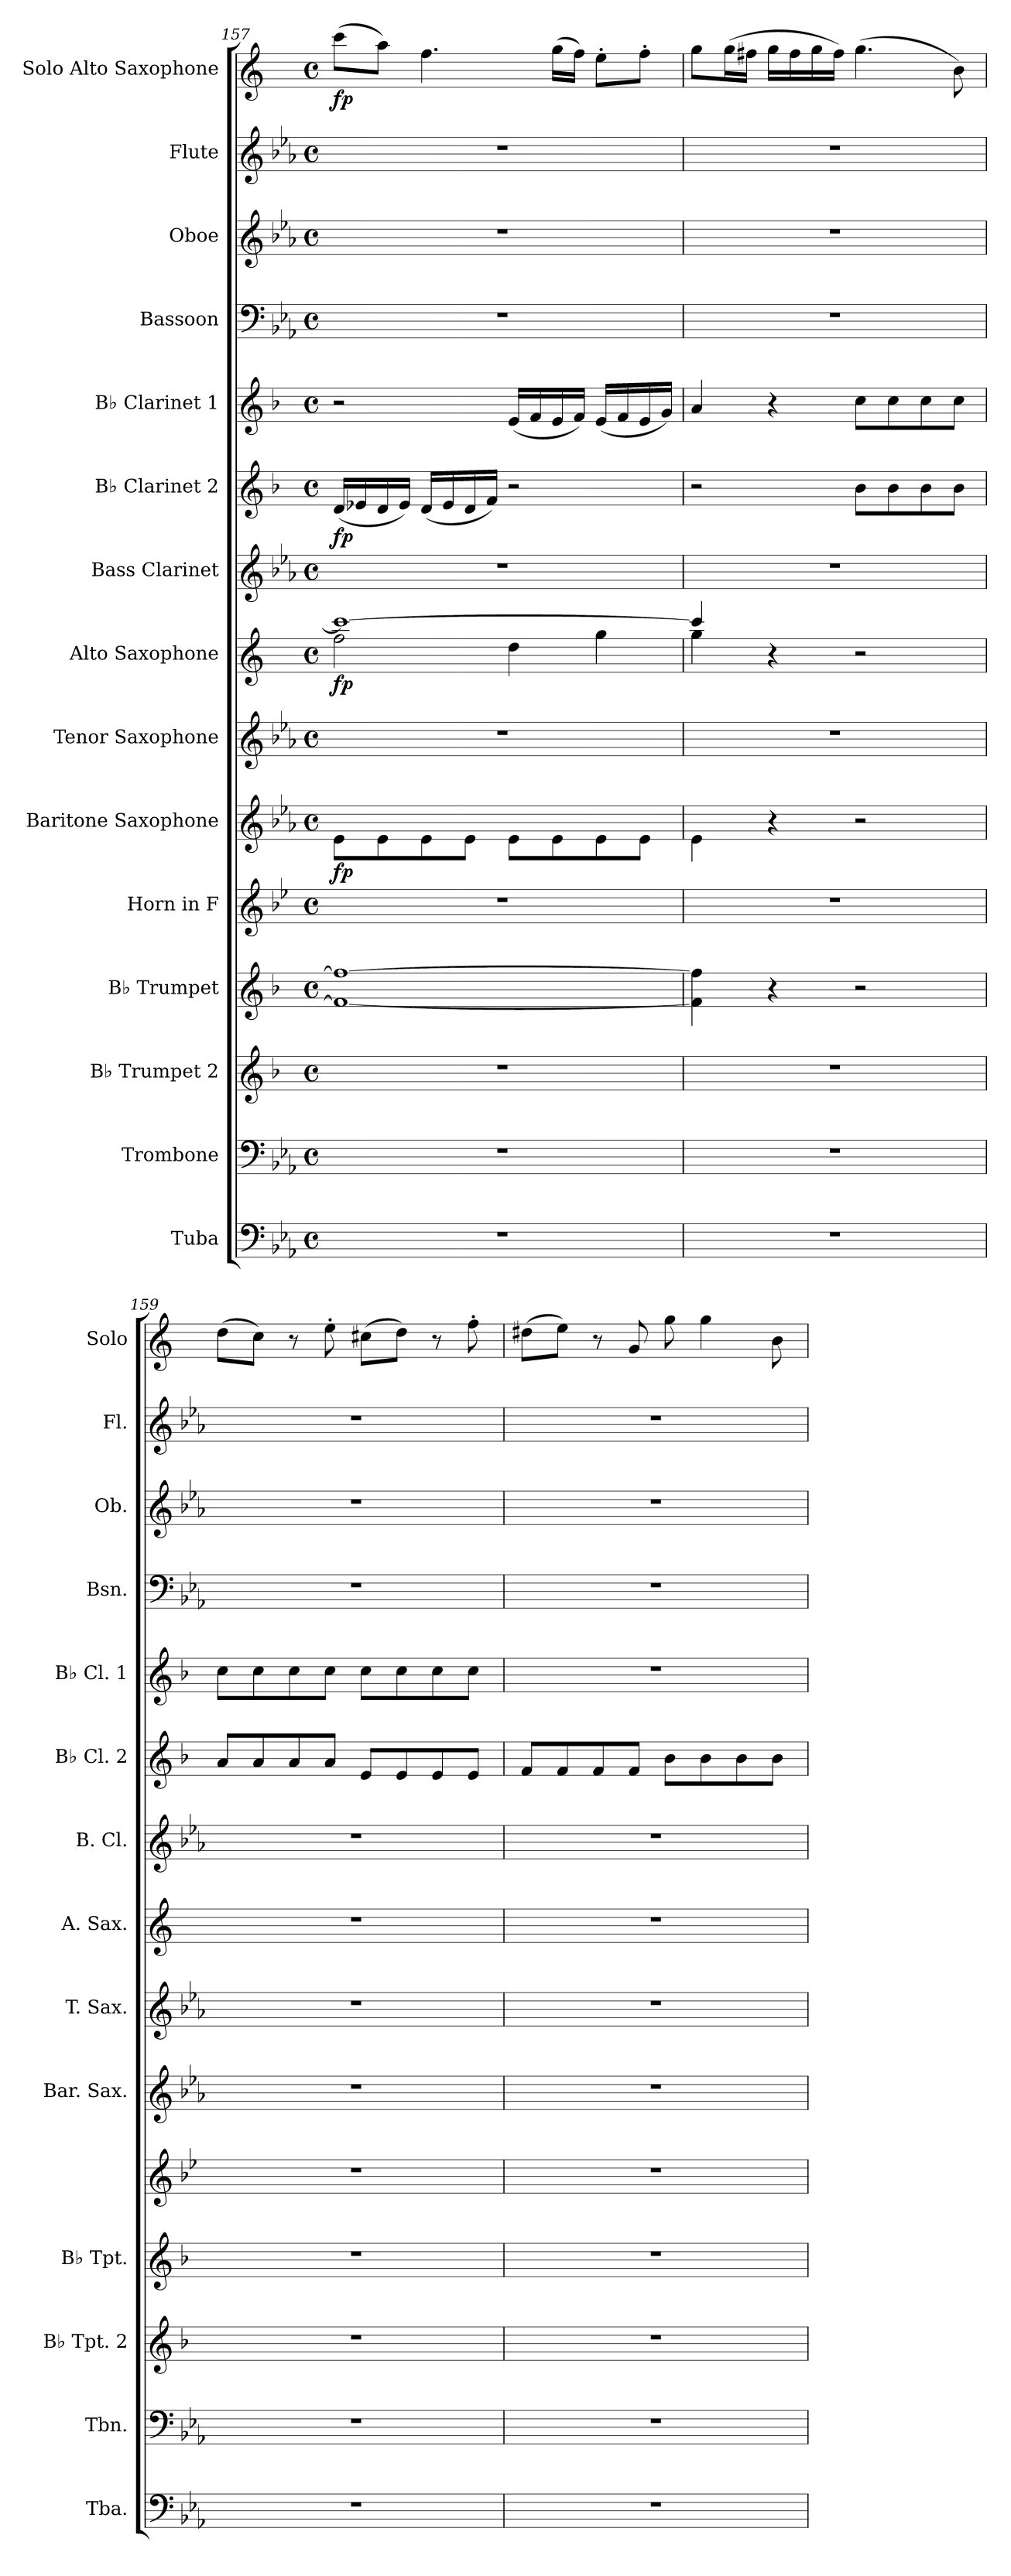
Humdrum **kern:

**kern	**kern	**kern	**kern	**kern	**kern	**dynam	**kern	**kern	**dynam	**kern	**kern	**dynam	**kern	**kern	**kern	**kern	**kern	**dynam
*part15	*part14	*part13	*part12	*part11	*part10	*part10	*part9	*part8	*part8	*part7	*part6	*part6	*part5	*part4	*part3	*part2	*part1	*part1
*staff15	*staff14	*staff13	*staff12	*staff11	*staff10	*staff10	*staff9	*staff8	*staff8	*staff7	*staff6	*staff6	*staff5	*staff4	*staff3	*staff2	*staff1	*staff1
*I"Tuba	*I"Trombone	*I"B♭ Trumpet 2	*I"B♭ Trumpet	*I"Horn in F	*I"Baritone Saxophone	*	*I"Tenor Saxophone	*I"Alto Saxophone	*	*I"Bass Clarinet	*I"B♭ Clarinet 2	*	*I"B♭ Clarinet 1	*I"Bassoon	*I"Oboe	*I"Flute	*I"Solo Alto Saxophone	*
*I'Tba.	*I'Tbn.	*I'B♭ Tpt. 2	*I'B♭ Tpt.	*	*I'Bar. Sax.	*	*I'T. Sax.	*I'A. Sax.	*	*I'B. Cl.	*I'B♭ Cl. 2	*	*I'B♭ Cl. 1	*I'Bsn.	*I'Ob.	*I'Fl.	*I'Solo	*
*clefF4	*clefF4	*clefG2	*clefG2	*clefG2	*clefG2	*	*clefG2	*clefG2	*	*clefG2	*clefG2	*	*clefG2	*clefF4	*clefG2	*clefG2	*clefG2	*
*	*	*ITrd1c2	*ITrd1c2	*ITrd4c7	*ITrd12c21	*	*ITrd8c14	*ITrd5c9	*	*ITrd8c14	*ITrd1c2	*	*ITrd1c2	*	*	*	*ITrd5c9	*
*k[b-e-a-]	*k[b-e-a-]	*k[b-e-a-]	*k[b-e-a-]	*k[b-e-a-]	*k[b-e-a-]	*	*k[b-e-a-]	*k[b-e-a-]	*	*k[b-e-a-]	*k[b-e-a-]	*	*k[b-e-a-]	*k[b-e-a-]	*k[b-e-a-]	*k[b-e-a-]	*k[b-e-a-]	*
*M4/4	*M4/4	*M4/4	*M4/4	*M4/4	*M4/4	*	*M4/4	*M4/4	*	*M4/4	*M4/4	*	*M4/4	*M4/4	*M4/4	*M4/4	*M4/4	*
*met(c)	*met(c)	*met(c)	*met(c)	*met(c)	*met(c)	*	*met(c)	*met(c)	*	*met(c)	*met(c)	*	*met(c)	*met(c)	*met(c)	*met(c)	*met(c)	*
=157	=157	=157	=157	=157	=157	=157	=157	=157	=157	=157	=157	=157	=157	=157	=157	=157	=157	=157
*	*	*	*	*	*	*	*	*^	*	*	*	*	*	*	*	*	*	*
!	!	!	!	!	!	!LO:DY:b	!	!	!	!LO:DY:b	!	!	!LO:DY:b	!	!	!	!	!	!LO:DY:b
1r	1r	1r	1e-_ 1ee-_	1r	8E-\L	fp	1r	1ee-_	2a-\	fp	1r	(<16c/LL	fp	2r	1r	1r	1r	(>8ee-\L	fp
.	.	.	.	.	.	.	.	.	.	.	.	16d-X/	.	.	.	.	.	.	.
.	.	.	.	.	8E-\	.	.	.	.	.	.	16c/	.	.	.	.	.	8cc\J)	.
.	.	.	.	.	.	.	.	.	.	.	.	16d-/JJ)	.	.	.	.	.	.	.
.	.	.	.	.	8E-\	.	.	.	.	.	.	(<16c/LL	.	.	.	.	.	4.a-\	.
.	.	.	.	.	.	.	.	.	.	.	.	16d-/	.	.	.	.	.	.	.
.	.	.	.	.	8E-\J	.	.	.	.	.	.	16c/	.	.	.	.	.	.	.
.	.	.	.	.	.	.	.	.	.	.	.	16e-/JJ)	.	.	.	.	.	.	.
.	.	.	.	.	8E-\L	.	.	.	4f\	.	.	2r	.	(<16d/LL	.	.	.	.	.
.	.	.	.	.	.	.	.	.	.	.	.	.	.	16e-/	.	.	.	.	.
.	.	.	.	.	8E-\	.	.	.	.	.	.	.	.	16d/	.	.	.	(>16b-\LL	.
.	.	.	.	.	.	.	.	.	.	.	.	.	.	16e-/JJ)	.	.	.	16a-\JJ)	.
.	.	.	.	.	8E-\	.	.	.	4b-\	.	.	.	.	(<16d/LL	.	.	.	8g'\L	.
.	.	.	.	.	.	.	.	.	.	.	.	.	.	16e-/	.	.	.	.	.
.	.	.	.	.	8E-\J	.	.	.	.	.	.	.	.	16d/	.	.	.	8a-'\J	.
.	.	.	.	.	.	.	.	.	.	.	.	.	.	16f/JJ)	.	.	.	.	.
=158	=158	=158	=158	=158	=158	=158	=158	=158	=158	=158	=158	=158	=158	=158	=158	=158	=158	=158	=158
1r	1r	1r	4e-\] 4ee-\]	1r	4E-\	.	1r	4ee-/]	4b-\	.	1r	2r	.	4g/	1r	1r	1r	8b-\L	.
.	.	.	.	.	.	.	.	.	.	.	.	.	.	.	.	.	.	(>16b-\L	.
.	.	.	.	.	.	.	.	.	.	.	.	.	.	.	.	.	.	16an\JJ	.
.	.	.	4r	.	4r	.	.	4r	2.ryy	.	.	.	.	4r	.	.	.	16b-\LL	.
.	.	.	.	.	.	.	.	.	.	.	.	.	.	.	.	.	.	16a\	.
.	.	.	.	.	.	.	.	.	.	.	.	.	.	.	.	.	.	16b-\	.
.	.	.	.	.	.	.	.	.	.	.	.	.	.	.	.	.	.	16a\JJ)	.
.	.	.	2r	.	2r	.	.	2r	.	.	.	8a-\L	.	8b-\L	.	.	.	(>4.b-\	.
.	.	.	.	.	.	.	.	.	.	.	.	8a-\	.	8b-\	.	.	.	.	.
.	.	.	.	.	.	.	.	.	.	.	.	8a-\	.	8b-\	.	.	.	.	.
.	.	.	.	.	.	.	.	.	.	.	.	8a-\J	.	8b-\J	.	.	.	8d\)	.
*	*	*	*	*	*	*	*	*v	*v	*	*	*	*	*	*	*	*	*	*
=159	=159	=159	=159	=159	=159	=159	=159	=159	=159	=159	=159	=159	=159	=159	=159	=159	=159	=159
1r	1r	1r	1r	1r	1r	.	1r	1r	.	1r	8g/L	.	8b-\L	1r	1r	1r	(>8f\L	.
.	.	.	.	.	.	.	.	.	.	.	8g/	.	8b-\	.	.	.	8e-\J)	.
.	.	.	.	.	.	.	.	.	.	.	8g/	.	8b-\	.	.	.	8r	.
.	.	.	.	.	.	.	.	.	.	.	8g/J	.	8b-\J	.	.	.	8g'\	.
.	.	.	.	.	.	.	.	.	.	.	8d/L	.	8b-\L	.	.	.	(>8en\L	.
.	.	.	.	.	.	.	.	.	.	.	8d/	.	8b-\	.	.	.	8f\J)	.
.	.	.	.	.	.	.	.	.	.	.	8d/	.	8b-\	.	.	.	8r	.
.	.	.	.	.	.	.	.	.	.	.	8d/J	.	8b-\J	.	.	.	8a-'\	.
=160	=160	=160	=160	=160	=160	=160	=160	=160	=160	=160	=160	=160	=160	=160	=160	=160	=160	=160
1r	1r	1r	1r	1r	1r	.	1r	1r	.	1r	8e-/L	.	1r	1r	1r	1r	(>8f#X\L	.
.	.	.	.	.	.	.	.	.	.	.	8e-/	.	.	.	.	.	8g\J)	.
.	.	.	.	.	.	.	.	.	.	.	8e-/	.	.	.	.	.	8r	.
.	.	.	.	.	.	.	.	.	.	.	8e-/J	.	.	.	.	.	8B-/	.
.	.	.	.	.	.	.	.	.	.	.	8a-\L	.	.	.	.	.	8b-\	.
.	.	.	.	.	.	.	.	.	.	.	8a-\	.	.	.	.	.	4b-\	.
.	.	.	.	.	.	.	.	.	.	.	8a-\	.	.	.	.	.	.	.
.	.	.	.	.	.	.	.	.	.	.	8a-\J	.	.	.	.	.	8d\	.
=	=	=	=	=	=	=	=	=	=	=	=	=	=	=	=	=	=	=
*-	*-	*-	*-	*-	*-	*-	*-	*-	*-	*-	*-	*-	*-	*-	*-	*-	*-	*-
